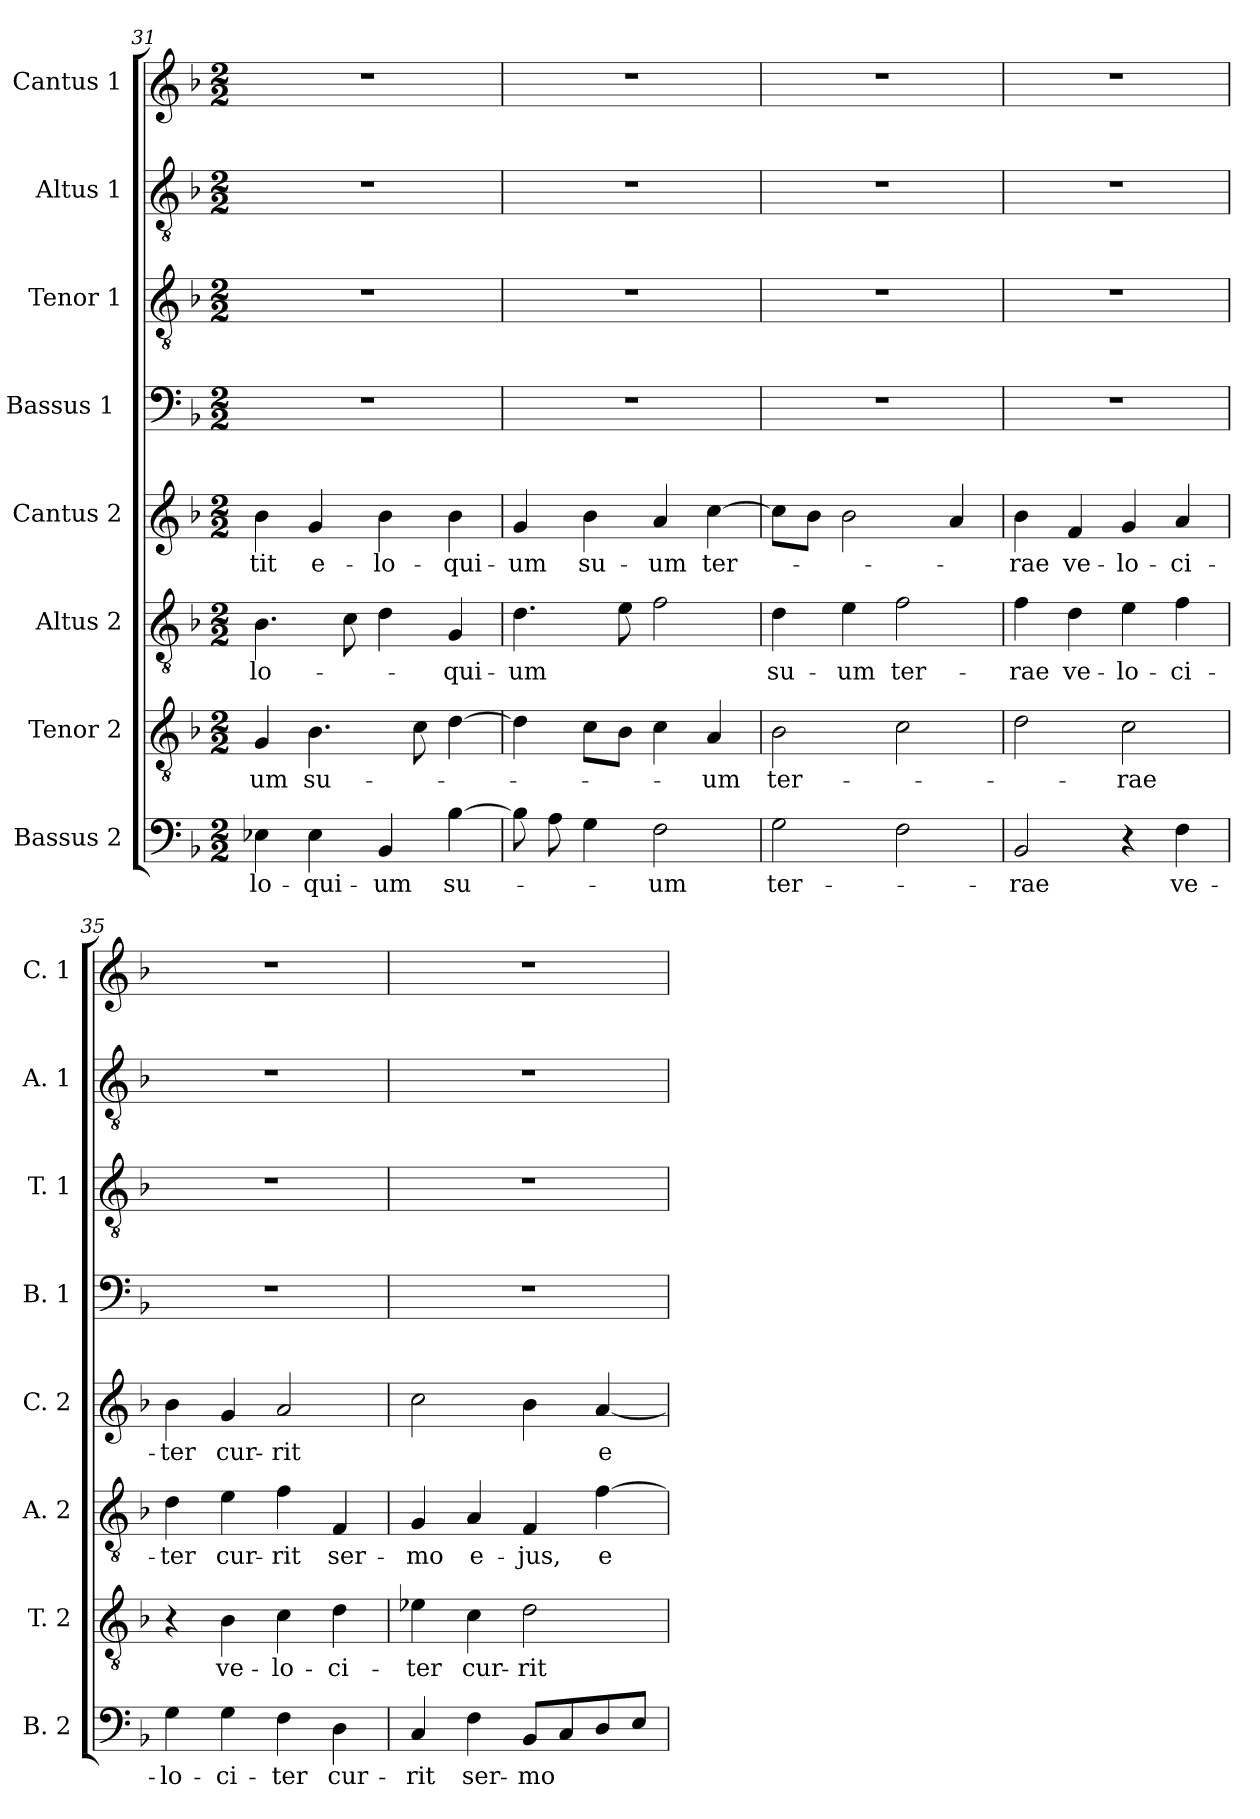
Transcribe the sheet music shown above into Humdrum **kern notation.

**kern	**text	**kern	**text	**kern	**text	**kern	**text	**kern	**kern	**kern	**kern
*part8	*part8	*part7	*part7	*part6	*part6	*part5	*part5	*part4	*part3	*part2	*part1
*staff8	*staff8	*staff7	*staff7	*staff6	*staff6	*staff5	*staff5	*staff4	*staff3	*staff2	*staff1
*I"Bassus 2	*	*I"Tenor 2	*	*I"Altus 2	*	*I"Cantus 2	*	*I"Bassus 1 	*I"Tenor 1	*I"Altus 1	*I"Cantus 1
*I'B. 2	*	*I'T. 2	*	*I'A. 2	*	*I'C. 2	*	*I'B. 1	*I'T. 1	*I'A. 1	*I'C. 1
*clefF4	*	*clefGv2	*	*clefGv2	*	*clefG2	*	*clefF4	*clefGv2	*clefGv2	*clefG2
*k[b-]	*	*k[b-]	*	*k[b-]	*	*k[b-]	*	*k[b-]	*k[b-]	*k[b-]	*k[b-]
*F:	*	*F:	*	*F:	*	*F:	*	*F:	*F:	*F:	*F:
*M2/2	*	*M2/2	*	*M2/2	*	*M2/2	*	*M2/2	*M2/2	*M2/2	*M2/2
=31	=31	=31	=31	=31	=31	=31	=31	=31	=31	=31	=31
4E-X\	lo-	4G/	um	4.B-\	lo-	4b-\	tit	1r	1r	1r	1r
4E-\	qui-	4.B-\	su-	.	.	4g/	e-	.	.	.	.
.	.	.	.	8c\	.	.	.	.	.	.	.
4BB-/	um	.	.	4d\	.	4b-\	lo-	.	.	.	.
.	.	8c\	.	.	.	.	.	.	.	.	.
[4B-\	su-	[4d\	.	4G/	qui-	4b-\	qui-	.	.	.	.
=32	=32	=32	=32	=32	=32	=32	=32	=32	=32	=32	=32
8B-\]	.	4d\]	.	4.d\	um	4g/	um	1r	1r	1r	1r
8A\	.	.	.	.	.	.	.	.	.	.	.
4G\	.	8c\L	.	.	.	4b-\	su-	.	.	.	.
.	.	8B-\J	.	8e\	.	.	.	.	.	.	.
2F\	um	4c\	.	2f\	.	4a/	um	.	.	.	.
.	.	4A/	um	.	.	[4cc\	ter-	.	.	.	.
=33	=33	=33	=33	=33	=33	=33	=33	=33	=33	=33	=33
2G\	ter-	2B-\	ter-	4d\	su-	8cc\L]	.	1r	1r	1r	1r
.	.	.	.	.	.	8b-\J	.	.	.	.	.
.	.	.	.	4e\	um	2b-\	.	.	.	.	.
2F\	.	2c\	.	2f\	ter-	.	.	.	.	.	.
.	.	.	.	.	.	4a/	.	.	.	.	.
=34	=34	=34	=34	=34	=34	=34	=34	=34	=34	=34	=34
2BB-/	rae	2d\	.	4f\	rae	4b-\	rae	1r	1r	1r	1r
.	.	.	.	4d\	ve-	4f/	ve-	.	.	.	.
4r	.	2c\	rae	4e\	lo-	4g/	lo-	.	.	.	.
4F\	ve-	.	.	4f\	ci-	4a/	ci-	.	.	.	.
=35	=35	=35	=35	=35	=35	=35	=35	=35	=35	=35	=35
4G\	lo-	4r	.	4d\	ter	4b-\	ter	1r	1r	1r	1r
4G\	ci-	4B-\	ve-	4e\	cur-	4g/	cur-	.	.	.	.
4F\	ter	4c\	lo-	4f\	rit	2a/	rit	.	.	.	.
4D\	cur-	4d\	ci-	4F/	ser-	.	.	.	.	.	.
=36	=36	=36	=36	=36	=36	=36	=36	=36	=36	=36	=36
4C/	rit	4e-X\	ter	4G/	mo	2cc\	.	1r	1r	1r	1r
4F\	ser-	4c\	cur-	4A/	e-	.	.	.	.	.	.
8BB-/L	mo	2d\	rit	4F/	jus,	4b-\	.	.	.	.	.
8C/	.	.	.	.	.	.	.	.	.	.	.
8D/	.	.	.	[4f\	e-	[4a/	e-	.	.	.	.
8E/J	.	.	.	.	.	.	.	.	.	.	.
=	=	=	=	=	=	=	=	=	=	=	=
*-	*-	*-	*-	*-	*-	*-	*-	*-	*-	*-	*-
